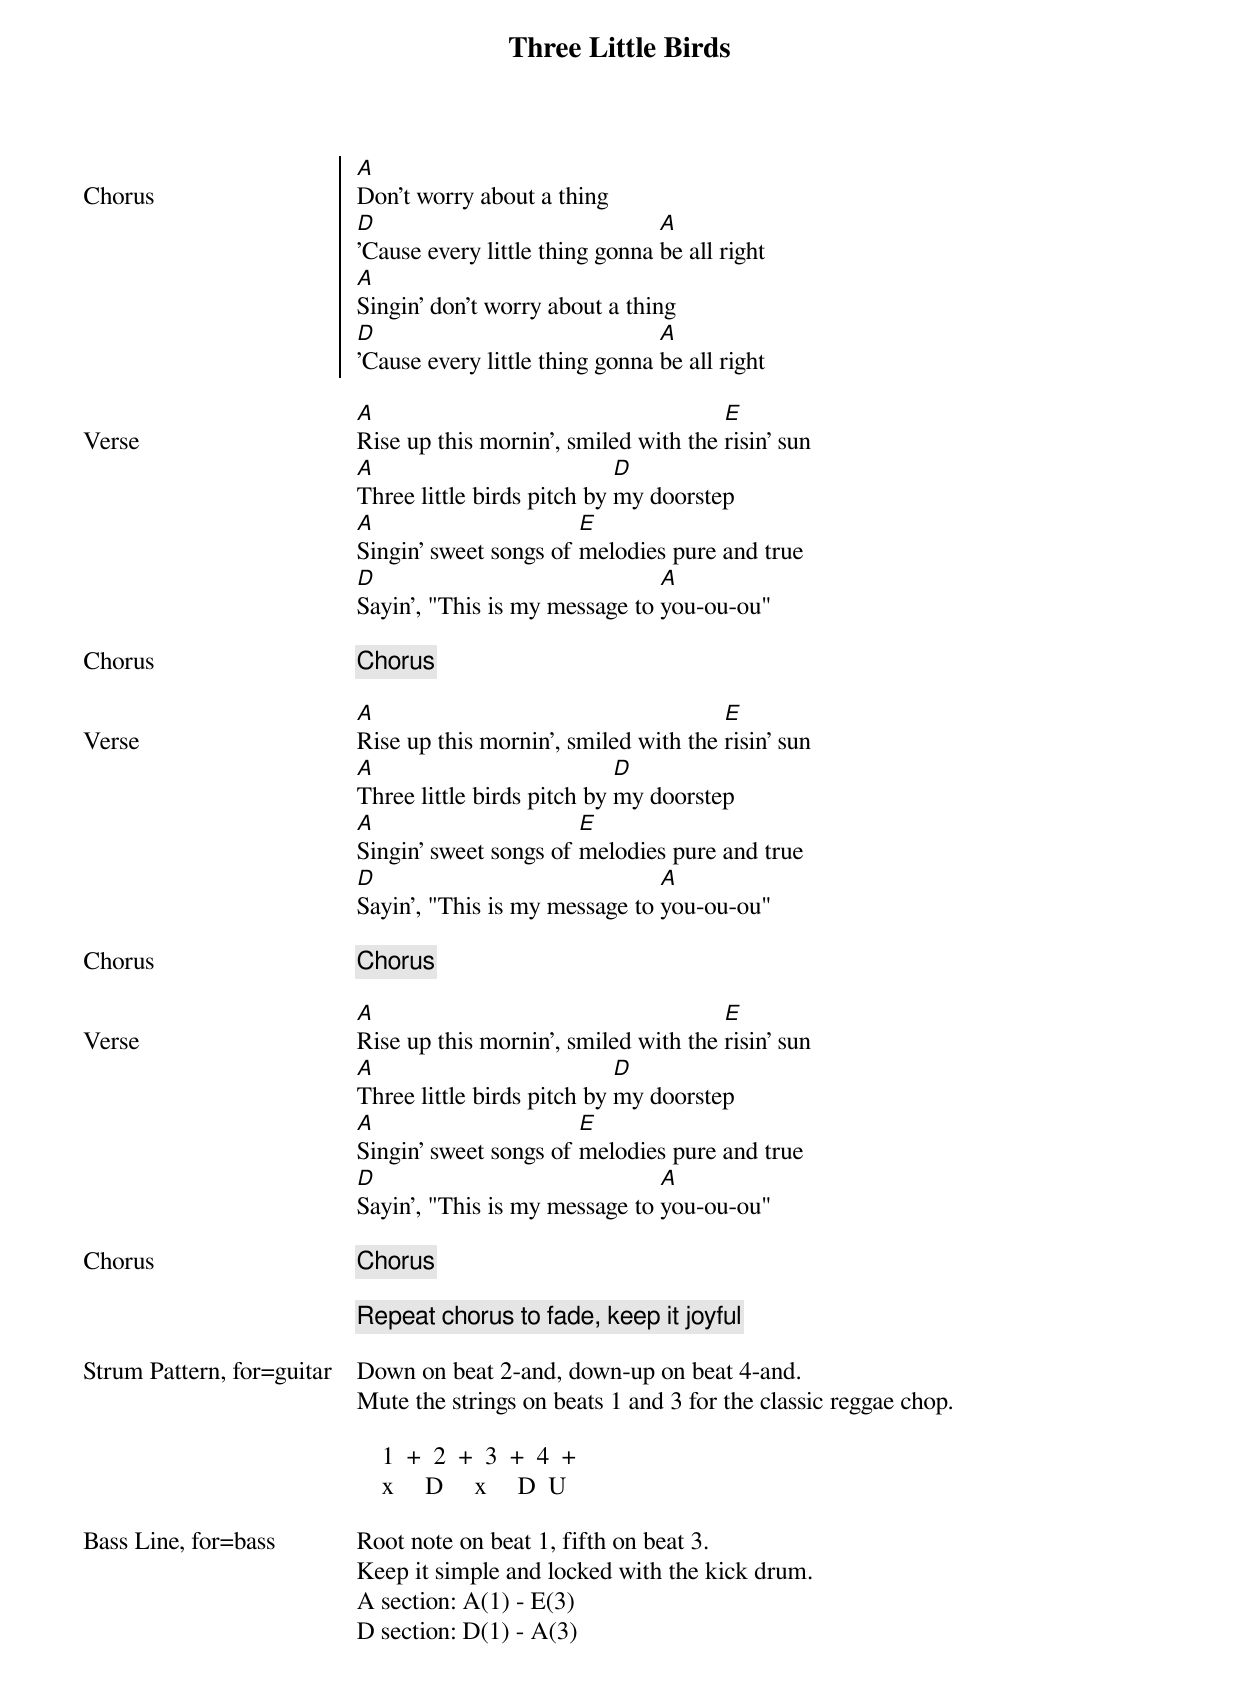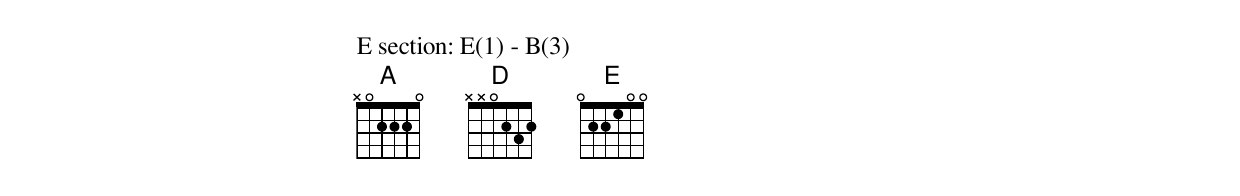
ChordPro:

{title: Three Little Birds}
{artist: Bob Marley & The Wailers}
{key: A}
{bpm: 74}
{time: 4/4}
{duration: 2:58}
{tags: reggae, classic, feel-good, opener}
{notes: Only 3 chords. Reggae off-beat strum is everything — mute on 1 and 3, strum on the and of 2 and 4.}

{start_of_chorus: Chorus}
[A]Don't worry about a thing
[D]'Cause every little thing gonna [A]be all right
[A]Singin' don't worry about a thing
[D]'Cause every little thing gonna [A]be all right
{end_of_chorus}

{start_of_verse: Verse}
[A]Rise up this mornin', smiled with the [E]risin' sun
[A]Three little birds pitch by [D]my doorstep
[A]Singin' sweet songs of [E]melodies pure and true
[D]Sayin', "This is my message to [A]you-ou-ou"
{end_of_verse}

{chorus}

{start_of_verse: Verse}
[A]Rise up this mornin', smiled with the [E]risin' sun
[A]Three little birds pitch by [D]my doorstep
[A]Singin' sweet songs of [E]melodies pure and true
[D]Sayin', "This is my message to [A]you-ou-ou"
{end_of_verse}

{chorus}

{start_of_verse: Verse}
[A]Rise up this mornin', smiled with the [E]risin' sun
[A]Three little birds pitch by [D]my doorstep
[A]Singin' sweet songs of [E]melodies pure and true
[D]Sayin', "This is my message to [A]you-ou-ou"
{end_of_verse}

{chorus}

{comment: Repeat chorus to fade, keep it joyful}

{start_of_note: Strum Pattern, for=guitar}
Down on beat 2-and, down-up on beat 4-and.
Mute the strings on beats 1 and 3 for the classic reggae chop.

    1  +  2  +  3  +  4  +
    x     D     x     D  U
{end_of_note}

{start_of_note: Bass Line, for=bass}
Root note on beat 1, fifth on beat 3.
Keep it simple and locked with the kick drum.
A section: A(1) - E(3)
D section: D(1) - A(3)
E section: E(1) - B(3)
{end_of_note}
